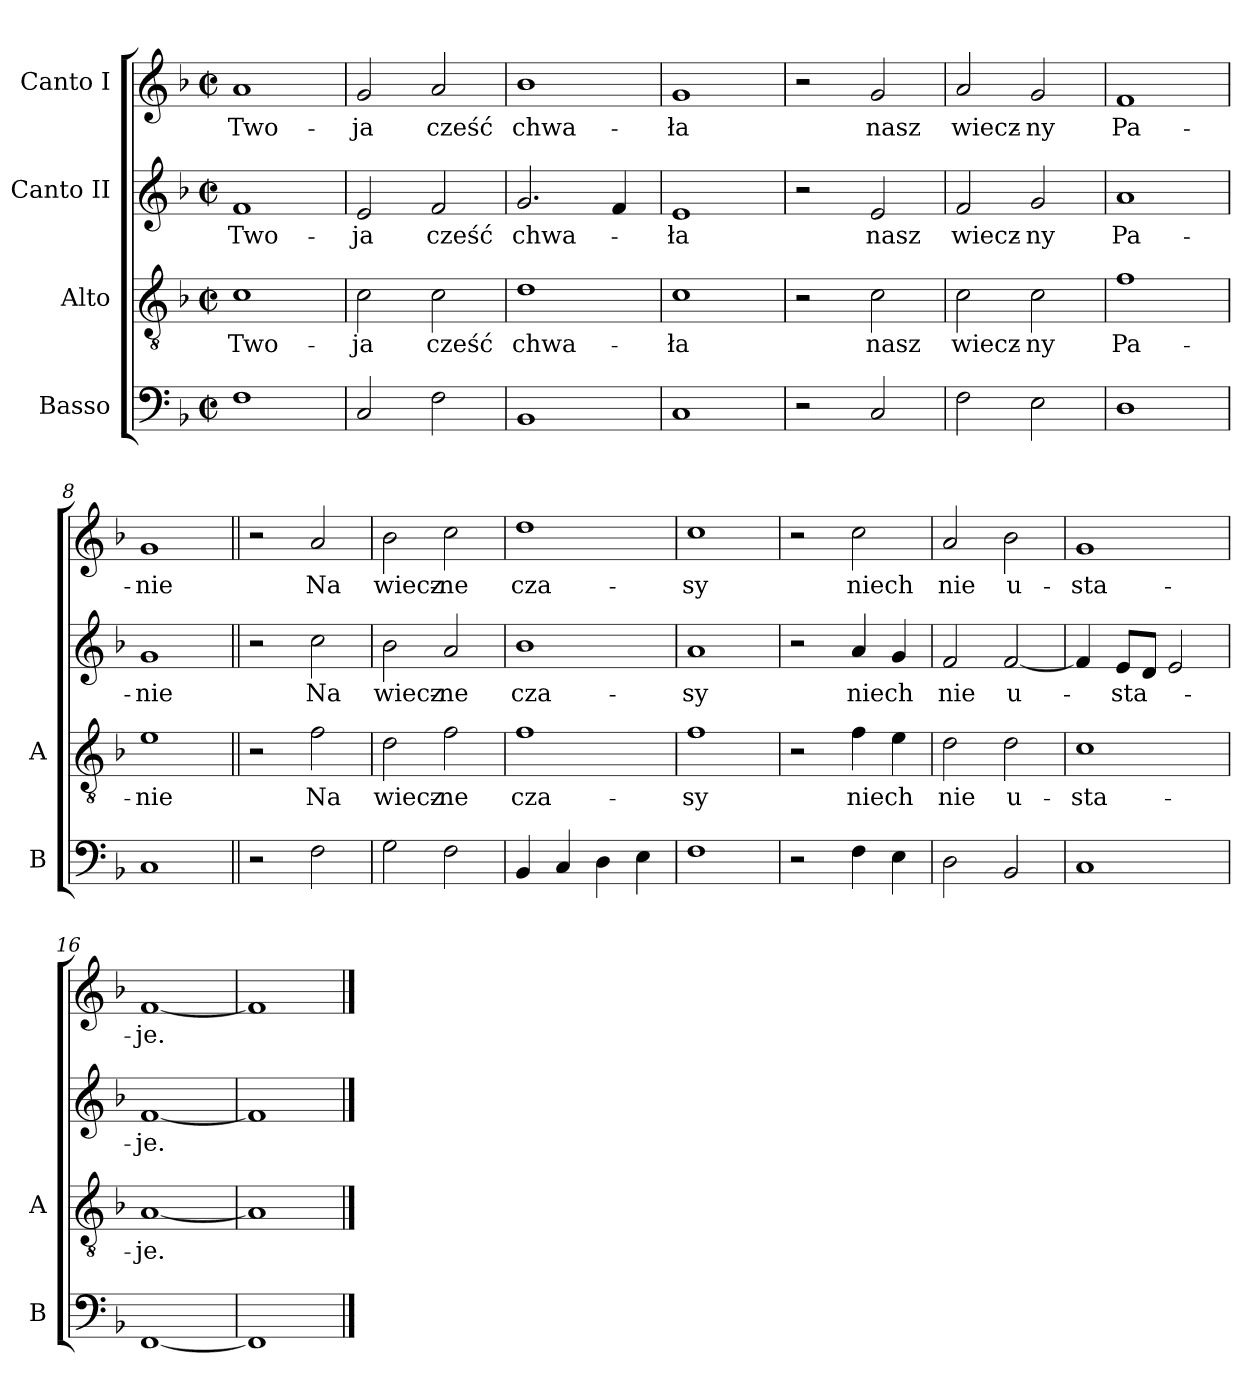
**kern	**kern	**text	**kern	**text	**kern	**text
*part4	*part3	*part3	*part2	*part2	*part1	*part1
*staff4	*staff3	*staff3	*staff2	*staff2	*staff1	*staff1
*I"Basso	*I"Alto	*	*I"Canto II	*	*I"Canto I	*
*I'B	*I'A	*	*	*	*	*
*clefF4	*clefGv2	*	*clefG2	*	*clefG2	*
*k[b-]	*k[b-]	*	*k[b-]	*	*k[b-]	*
*M2/2	*M2/2	*	*M2/2	*	*M2/2	*
*met(c|)	*met(c|)	*	*met(c|)	*	*met(c|)	*
=1	=1	=1	=1	=1	=1	=1
1F	1c	Two-	1f	Two-	1a	Two-
=2	=2	=2	=2	=2	=2	=2
2C	2c	-ja	2e	-ja	2g	-ja
2F	2c	cześć	2f	cześć	2a	cześć
=3	=3	=3	=3	=3	=3	=3
1BB-	1d	chwa-	2.g	chwa-	1b-	chwa-
.	.	.	4f	.	.	.
=4	=4	=4	=4	=4	=4	=4
1C	1c	-ła	1e	-ła	1g	-ła
=5	=5	=5	=5	=5	=5	=5
2r	2r	.	2r	.	2r	.
2C	2c	nasz	2e	nasz	2g	nasz
=6	=6	=6	=6	=6	=6	=6
2F	2c	wiecz-	2f	wiecz-	2a	wiecz-
2E	2c	-ny	2g	-ny	2g	-ny
=7	=7	=7	=7	=7	=7	=7
1D	1f	Pa-	1a	Pa-	1f	Pa-
=8	=8	=8	=8	=8	=8	=8
1C	1e	-nie	1g	-nie	1g	-nie
=9||	=9||	=9||	=9||	=9||	=9||	=9||
2r	2r	.	2r	.	2r	.
2F	2f	Na	2cc	Na	2a	Na
=10	=10	=10	=10	=10	=10	=10
2G	2d	wiecz-	2b-	wiecz-	2b-	wiecz-
2F	2f	-ne	2a	-ne	2cc	-ne
=11	=11	=11	=11	=11	=11	=11
4BB-	1f	cza-	1b-	cza-	1dd	cza-
4C	.	.	.	.	.	.
4D	.	.	.	.	.	.
4E	.	.	.	.	.	.
=12	=12	=12	=12	=12	=12	=12
1F	1f	-sy	1a	-sy	1cc	-sy
=13	=13	=13	=13	=13	=13	=13
2r	2r	.	2r	.	2r	.
4F	4f	niech	4a	niech	2cc	niech
4E	4e	.	4g	.	.	.
=14	=14	=14	=14	=14	=14	=14
2D	2d	nie	2f	nie	2a	nie
2BB-	2d	u-	[2f	u-	2b-	u-
=15	=15	=15	=15	=15	=15	=15
1C	1c	-sta-	4f]	.	1g	-sta-
.	.	.	8eL	-sta-	.	.
.	.	.	8dJ	.	.	.
.	.	.	2e	.	.	.
=16	=16	=16	=16	=16	=16	=16
[1FF	[1A	-je.	[1f	-je.	[1f	-je.
=17	=17	=17	=17	=17	=17	=17
1FF]	1A]	.	1f]	.	1f]	.
==	==	==	==	==	==	==
*-	*-	*-	*-	*-	*-	*-
